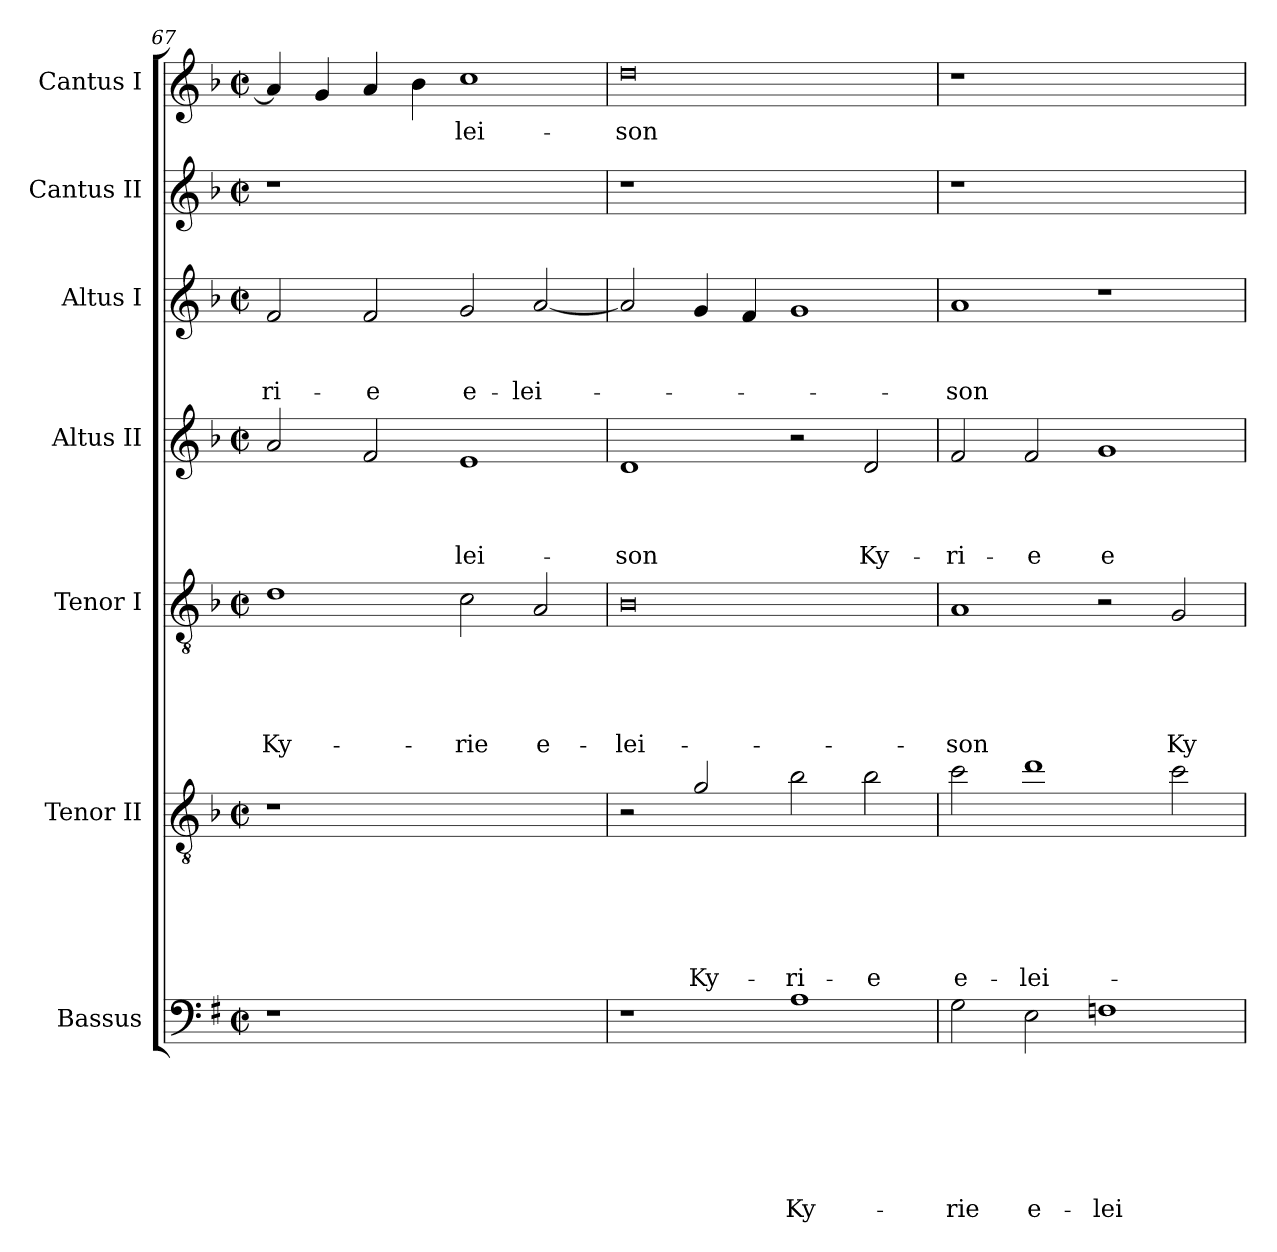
**kern	**text	**text	**text	**text	**text	**text	**text	**kern	**text	**text	**text	**text	**text	**text	**kern	**text	**text	**text	**text	**text	**kern	**text	**text	**text	**text	**kern	**text	**text	**text	**kern	**kern	**text
*part7	*part7	*part7	*part7	*part7	*part7	*part7	*part7	*part6	*part6	*part6	*part6	*part6	*part6	*part6	*part5	*part5	*part5	*part5	*part5	*part5	*part4	*part4	*part4	*part4	*part4	*part3	*part3	*part3	*part3	*part2	*part1	*part1
*staff7	*staff7	*staff7	*staff7	*staff7	*staff7	*staff7	*staff7	*staff6	*staff6	*staff6	*staff6	*staff6	*staff6	*staff6	*staff5	*staff5	*staff5	*staff5	*staff5	*staff5	*staff4	*staff4	*staff4	*staff4	*staff4	*staff3	*staff3	*staff3	*staff3	*staff2	*staff1	*staff1
*I"Bassus	*	*	*	*	*	*	*	*I"Tenor II	*	*	*	*	*	*	*I"Tenor I	*	*	*	*	*	*I"Altus II	*	*	*	*	*I"Altus I	*	*	*	*I"Cantus  II	*I"Cantus I	*
*I'B	*	*	*	*	*	*	*	*I'T2	*	*	*	*	*	*	*I'T1	*	*	*	*	*	*I'A2	*	*	*	*	*I'A1	*	*	*	*I'C2	*I'C1	*
*clefF4	*	*	*	*	*	*	*	*clefGv2	*	*	*	*	*	*	*clefGv2	*	*	*	*	*	*clefG2	*	*	*	*	*clefG2	*	*	*	*clefG2	*clefG2	*
*ITrd1c2	*	*	*	*	*	*	*	*ITrd8c14	*	*	*	*	*	*	*	*	*	*	*	*	*	*	*	*	*	*	*	*	*	*	*	*
*k[b-]	*	*	*	*	*	*	*	*k[b-]	*	*	*	*	*	*	*k[b-]	*	*	*	*	*	*k[b-]	*	*	*	*	*k[b-]	*	*	*	*k[b-]	*k[b-]	*
*d:	*	*	*	*	*	*	*	*d:	*	*	*	*	*	*	*d:	*	*	*	*	*	*d:	*	*	*	*	*d:	*	*	*	*d:	*d:	*
*M2/2	*	*	*	*	*	*	*	*M2/2	*	*	*	*	*	*	*M2/2	*	*	*	*	*	*M2/2	*	*	*	*	*M2/2	*	*	*	*M2/2	*M2/2	*
*met(c|)	*	*	*	*	*	*	*	*met(c|)	*	*	*	*	*	*	*met(c|)	*	*	*	*	*	*met(c|)	*	*	*	*	*met(c|)	*	*	*	*met(c|)	*met(c|)	*
=67	=67	=67	=67	=67	=67	=67	=67	=67	=67	=67	=67	=67	=67	=67	=67	=67	=67	=67	=67	=67	=67	=67	=67	=67	=67	=67	=67	=67	=67	=67	=67	=67
!	!	!	!	!	!	!	!	!	!	!	!	!	!	!	!	!	!	!	!	!LO:LY:b	!	!	!	!	!	!	!	!	!LO:LY:b	!	!	!
1r	.	.	.	.	.	.	.	1r	.	.	.	.	.	.	1d	.	.	.	.	Ky-	2a/	.	.	.	.	2f/	.	.	-ri-	1r	4a/]	.
.	.	.	.	.	.	.	.	.	.	.	.	.	.	.	.	.	.	.	.	.	.	.	.	.	.	.	.	.	.	.	4g/	.
!	!	!	!	!	!	!	!	!	!	!	!	!	!	!	!	!	!	!	!	!	!	!	!	!	!	!	!	!	!LO:LY:b	!	!	!
.	.	.	.	.	.	.	.	.	.	.	.	.	.	.	.	.	.	.	.	.	2f/	.	.	.	.	2f/	.	.	-e	.	4a/	.
.	.	.	.	.	.	.	.	.	.	.	.	.	.	.	.	.	.	.	.	.	.	.	.	.	.	.	.	.	.	.	4b-\	.
!	!	!	!	!	!	!	!	!	!	!	!	!	!	!	!	!	!	!	!	!LO:LY:b	!	!	!	!	!LO:LY:b	!	!	!	!LO:LY:b	!	!	!LO:LY:b
1ryy	.	.	.	.	.	.	.	1ryy	.	.	.	.	.	.	2c\	.	.	.	.	-rie	1e	.	.	.	-lei-	2g/	.	.	e-	1ryy	1cc	-lei-
!	!	!	!	!	!	!	!	!	!	!	!	!	!	!	!	!	!	!	!	!LO:LY:b	!	!	!	!	!	!	!	!	!LO:LY:b	!	!	!
.	.	.	.	.	.	.	.	.	.	.	.	.	.	.	2A/	.	.	.	.	e-	.	.	.	.	.	[2a/	.	.	-lei-	.	.	.
=68	=68	=68	=68	=68	=68	=68	=68	=68	=68	=68	=68	=68	=68	=68	=68	=68	=68	=68	=68	=68	=68	=68	=68	=68	=68	=68	=68	=68	=68	=68	=68	=68
!	!	!	!	!	!	!	!	!	!	!	!	!	!	!	!	!	!	!	!	!LO:LY:b	!	!	!	!	!LO:LY:b	!	!	!	!	!	!	!LO:LY:b
1r	.	.	.	.	.	.	.	2r	.	.	.	.	.	.	0B-	.	.	.	.	-lei-	1d	.	.	.	-son	2a/]	.	.	.	1r	0dd	-son
!	!	!	!	!	!	!	!	!	!	!	!	!	!	!LO:LY:b	!	!	!	!	!	!	!	!	!	!	!	!	!	!	!	!	!	!
.	.	.	.	.	.	.	.	2G/	.	.	.	.	.	Ky-	.	.	.	.	.	.	.	.	.	.	.	4g/	.	.	.	.	.	.
.	.	.	.	.	.	.	.	.	.	.	.	.	.	.	.	.	.	.	.	.	.	.	.	.	.	4f/	.	.	.	.	.	.
!	!	!	!	!	!	!	!LO:LY:b	!	!	!	!	!	!	!LO:LY:b	!	!	!	!	!	!	!	!	!	!	!	!	!	!	!	!	!	!
1G	.	.	.	.	.	.	Ky-	2B-\	.	.	.	.	.	-ri-	.	.	.	.	.	.	2r	.	.	.	.	1g	.	.	.	1ryy	.	.
!	!	!	!	!	!	!	!	!	!	!	!	!	!	!LO:LY:b	!	!	!	!	!	!	!	!	!	!	!LO:LY:b	!	!	!	!	!	!	!
.	.	.	.	.	.	.	.	2B-\	.	.	.	.	.	-e	.	.	.	.	.	.	2d/	.	.	.	Ky-	.	.	.	.	.	.	.
=69	=69	=69	=69	=69	=69	=69	=69	=69	=69	=69	=69	=69	=69	=69	=69	=69	=69	=69	=69	=69	=69	=69	=69	=69	=69	=69	=69	=69	=69	=69	=69	=69
!	!	!	!	!	!	!	!LO:LY:b	!	!	!	!	!	!	!LO:LY:b	!	!	!	!	!	!LO:LY:b	!	!	!	!	!LO:LY:b	!	!	!	!LO:LY:b	!	!	!
2F\	.	.	.	.	.	.	-rie	2c\	.	.	.	.	.	e-	1A	.	.	.	.	-son	2f/	.	.	.	-ri-	1a	.	.	-son	1r	1r	.
!	!	!	!	!	!	!	!LO:LY:b	!	!	!	!	!	!	!LO:LY:b	!	!	!	!	!	!	!	!	!	!	!LO:LY:b	!	!	!	!	!	!	!
2D\	.	.	.	.	.	.	e-	1d	.	.	.	.	.	-lei-	.	.	.	.	.	.	2f/	.	.	.	-e	.	.	.	.	.	.	.
!	!	!	!	!	!	!	!LO:LY:b	!	!	!	!	!	!	!	!	!	!	!	!	!	!	!	!	!	!LO:LY:b	!	!	!	!	!	!	!
1E-X	.	.	.	.	.	.	-lei-	.	.	.	.	.	.	.	2r	.	.	.	.	.	1g	.	.	.	e-	1r	.	.	.	1ryy	1ryy	.
!	!	!	!	!	!	!	!	!	!	!	!	!	!	!	!	!	!	!	!	!LO:LY:b	!	!	!	!	!	!	!	!	!	!	!	!
.	.	.	.	.	.	.	.	2c\	.	.	.	.	.	.	2G/	.	.	.	.	Ky-	.	.	.	.	.	.	.	.	.	.	.	.
=	=	=	=	=	=	=	=	=	=	=	=	=	=	=	=	=	=	=	=	=	=	=	=	=	=	=	=	=	=	=	=	=
*-	*-	*-	*-	*-	*-	*-	*-	*-	*-	*-	*-	*-	*-	*-	*-	*-	*-	*-	*-	*-	*-	*-	*-	*-	*-	*-	*-	*-	*-	*-	*-	*-
